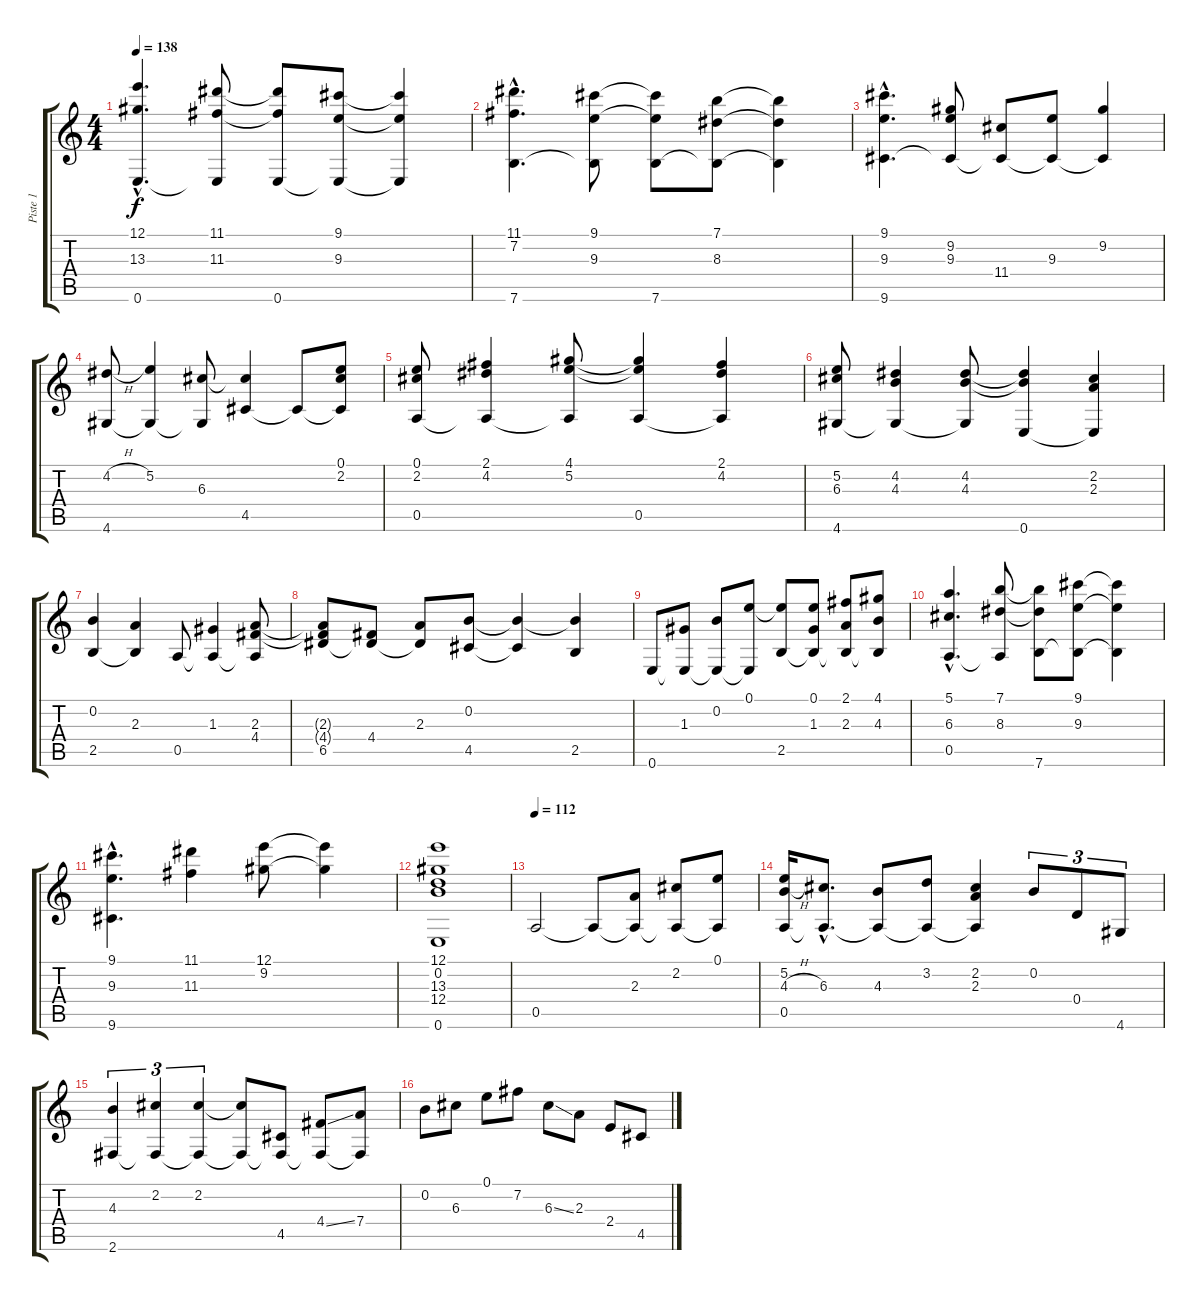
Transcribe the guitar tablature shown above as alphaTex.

\track ("Piste 1" "Piste 1") {instrument acousticguitarsteel}
\staff {score tabs}
\tuning (E4 B3 G3 D3 A2 E2) {hide}
\ts (4 4)
\tempo 138
\clef g2
\ks c
(12.1{hac} 13.3{hac} 0.6{hac}).4{d dy f instrument acousticguitarsteel} (11.1 11.3 0.6{t}).8 (11.1{t} 11.3{t} 0.6).8 (9.1 9.3 0.6{t}).8 (9.1{t} 9.3{t} 0.6{t}).4 |
(11.1{hac} 7.2{hac} 7.6{hac}).4{d} (9.1 9.3 7.6{t}).8 (9.1{t} 9.3{t} 7.6).8 (7.1 8.3 7.6{t}).8 (7.1{t} 8.3{t} 7.6{t}).4 |
(9.1{hac} 9.3{hac} 9.6{hac}).4{d} (9.2 9.3 9.6{t}).8 (11.4 9.6{t}).8 (9.3 9.6{t}).8 (9.2 9.6{t}).4 |
(4.2{h} 4.6).8 (5.2 4.6{t}).4 (6.3 4.6{t}).8 (6.3{t} 4.5).4 4.5{t}.8 (0.1 2.2 4.5{t}).8 |
(0.1 2.2 0.5).8 (2.1 4.2 0.5{t}).4 (4.1 5.2 0.5{t}).8 (4.1{t} 5.2{t} 0.5).4 (2.1 4.2 0.5{t}).4 |
(5.2 6.3 4.6).8 (4.2 4.3 4.6{t}).4 (4.2 4.3 4.6{t}).8 (4.2{t} 4.3{t} 0.6).4 (2.2 2.3 0.6{t}).4 |
(0.2 2.5).4 (2.3 2.5{t}).4 0.5.8 (1.3 0.5{t}).4 (2.3 4.4 0.5{t}).8 |
(2.3{t} 4.4{t} 6.5).8 (4.4 6.5{t}).8 (2.3 6.5{t}).8 (0.2 4.5).8 (0.2{t} 4.5{t}).4 (0.2{t} 2.5).4 |
0.6.8 (1.3 0.6{t}).8 (0.2 0.6{t}).8 (0.1 0.6{t}).8 (0.1{t} 2.5).8 (0.1 1.3 2.5{t}).8 (2.1 2.3 2.5{t}).8 (4.1 4.3 2.5{t}).8 |
(5.1{hac} 6.3{hac} 0.5{hac}).4{d} (7.1 8.3 0.5{t}).8 (7.1{t} 8.3{t} 7.6).8 (9.1 9.3 7.6{t}).8 (9.1{t} 9.3{t} 7.6{t}).4 |
(9.1{hac} 9.3{hac} 9.6{hac}).4{d} (11.1 11.3).4 (12.1 9.2).8 (12.1{t} 9.2{t}).4 |
(12.1 0.2 13.3 12.4 0.6).1 |
\tempo 112
0.5.2 0.5{t}.8 (2.3 0.5{t}).8 (2.2 0.5{t}).8 (0.1 0.5{t}).8 |
(5.2 4.3{h} 0.5).16 (6.3{hac} 0.5{hac t}).8{d} (4.3 0.5{t}).8 (3.2 0.5{t}).8 (2.2 2.3 0.5{t}).4 0.2.8{tu (3 2)} 0.4.8{tu (3 2)} 4.6.8{tu (3 2)} |
(4.3 2.6).4{tu (3 2)} (2.2 2.6{t}).4{tu (3 2)} (2.2 2.6{t}).4{tu (3 2)} (2.2{t} 2.6{t}).8 (4.5 2.6{t}).8 (4.4{ss} 2.6{t}).8 (7.4 2.6{t}).8 |
0.2.8 6.3.8 0.1.8 7.2.8 6.3{ss}.8 2.3.8 2.4.8 4.5.8
